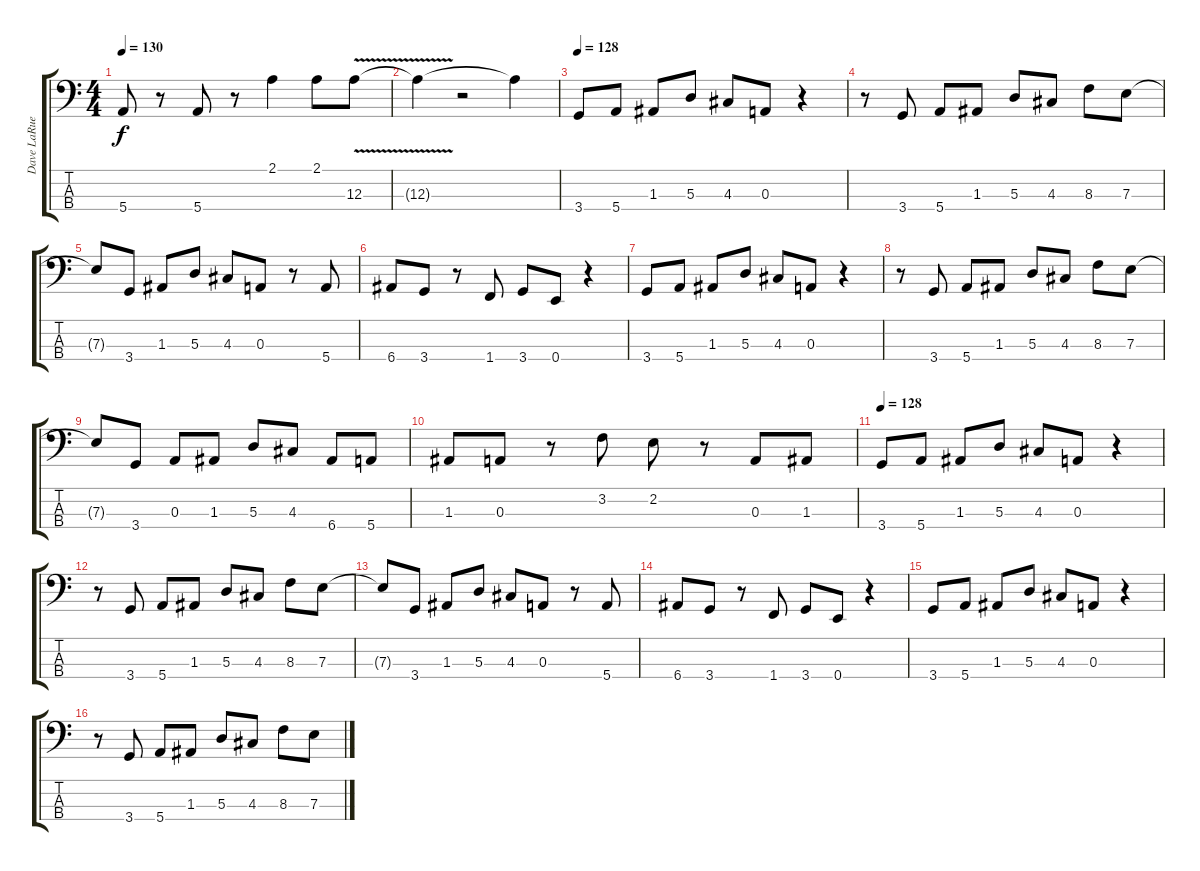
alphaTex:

\track ("Dave LaRue" "Dave LaRue") {instrument electricbassfinger}
\staff {score tabs}
\tuning (G2 D2 A1 E1) {hide}
\ts (4 4)
\tempo 130
\clef f4
\ks c
5.4.8{dy f} r.8 5.4.8 r.8 2.1.4 2.1.8 12.3{v}.8 |
12.3{t}.4 r.2 12.3{t}.4 |
\tempo 128
3.4.8 5.4.8 1.3.8 5.3.8 4.3.8 0.3.8 r.4 |
r.8 3.4.8 5.4.8 1.3.8 5.3.8 4.3.8 8.3.8 7.3.8 |
7.3{t}.8 3.4.8 1.3.8 5.3.8 4.3.8 0.3.8 r.8 5.4.8 |
6.4.8 3.4.8 r.8 1.4.8 3.4.8 0.4.8 r.4 |
3.4.8 5.4.8 1.3.8 5.3.8 4.3.8 0.3.8 r.4 |
r.8 3.4.8 5.4.8 1.3.8 5.3.8 4.3.8 8.3.8 7.3.8 |
7.3{t}.8 3.4.8 0.3.8 1.3.8 5.3.8 4.3.8 6.4.8 5.4.8 |
1.3.8 0.3.8 r.8 3.2.8 2.2.8 r.8 0.3.8 1.3.8 |
\tempo 128
3.4.8 5.4.8 1.3.8 5.3.8 4.3.8 0.3.8 r.4 |
r.8 3.4.8 5.4.8 1.3.8 5.3.8 4.3.8 8.3.8 7.3.8 |
7.3{t}.8 3.4.8 1.3.8 5.3.8 4.3.8 0.3.8 r.8 5.4.8 |
6.4.8 3.4.8 r.8 1.4.8 3.4.8 0.4.8 r.4 |
3.4.8 5.4.8 1.3.8 5.3.8 4.3.8 0.3.8 r.4 |
r.8 3.4.8 5.4.8 1.3.8 5.3.8 4.3.8 8.3.8 7.3.8
